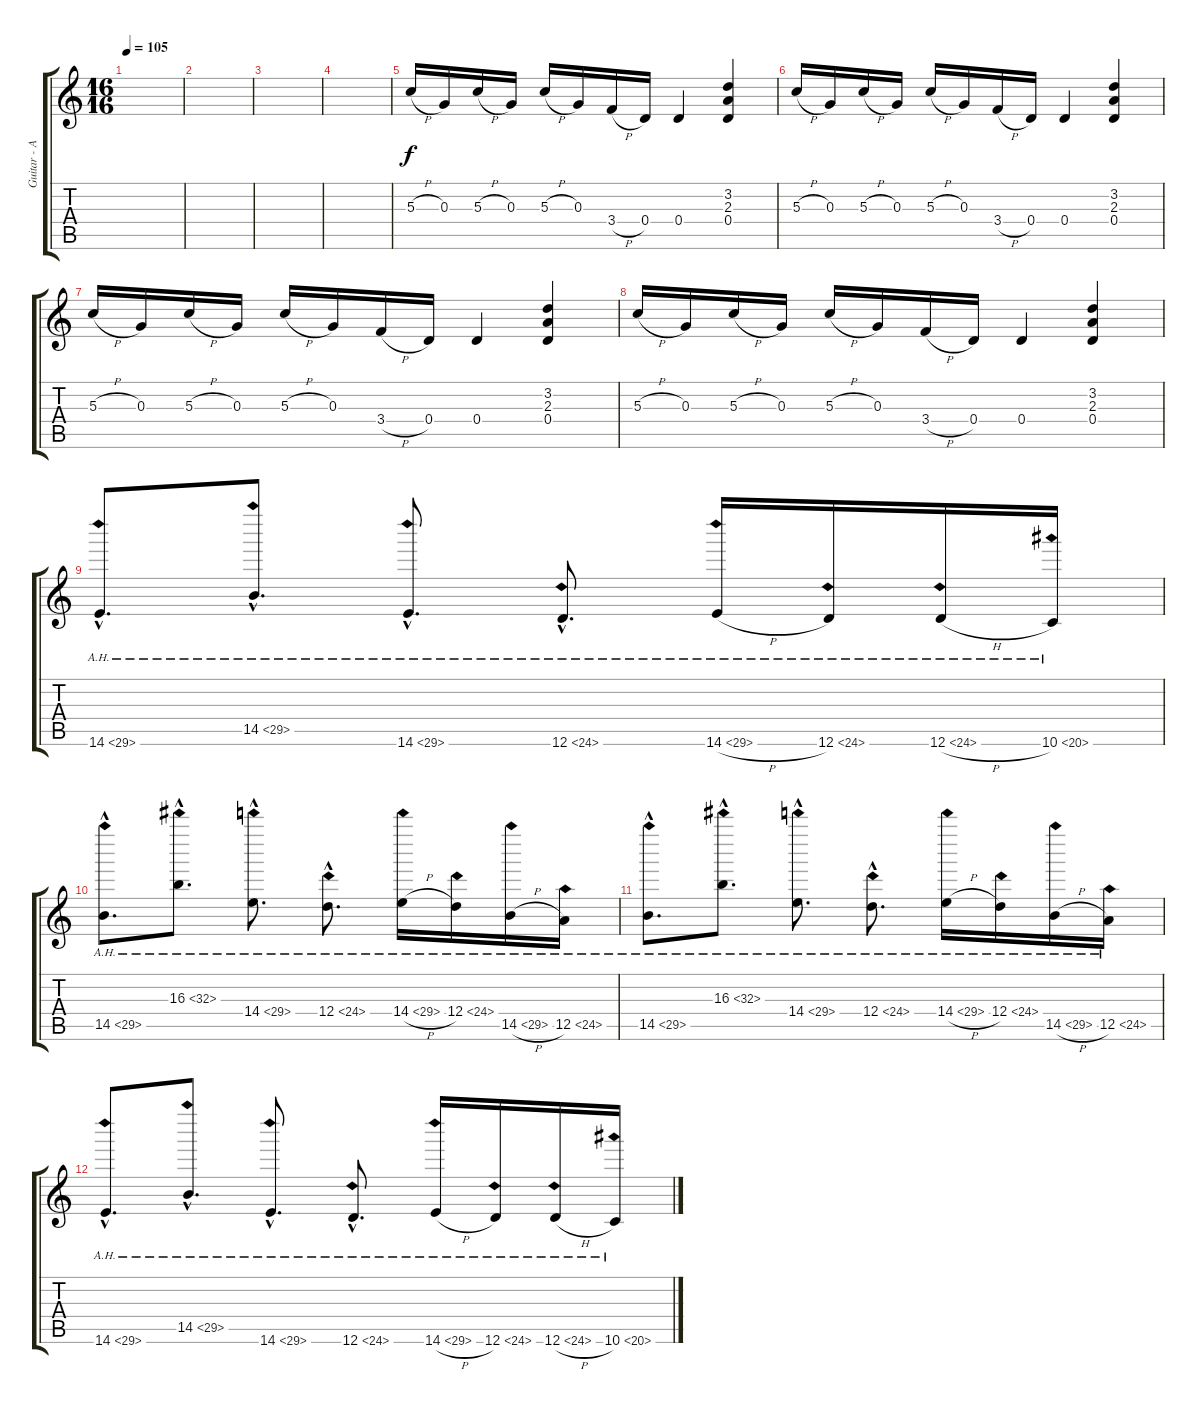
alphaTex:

\track ("Guitar - Adam 2" "Guitar - A") {instrument distortionguitar}
\staff {score tabs}
\tuning (E4 B3 G3 D3 A2 D2) {hide}
\ts (16 16)
\tempo 105
\clef g2
\ks c
|
|
|
|
5.3{h}.16{volume 11} 0.3.16 5.3{h}.16 0.3.16 5.3{h}.16 0.3.16 3.4{h}.16 0.4.16 0.4.4 (3.2 2.3 0.4).4 |
5.3{h}.16 0.3.16 5.3{h}.16 0.3.16 5.3{h}.16 0.3.16 3.4{h}.16 0.4.16 0.4.4 (3.2 2.3 0.4).4 |
5.3{h}.16 0.3.16 5.3{h}.16 0.3.16 5.3{h}.16 0.3.16 3.4{h}.16 0.4.16 0.4.4 (3.2 2.3 0.4).4 |
5.3{h}.16 0.3.16 5.3{h}.16 0.3.16 5.3{h}.16 0.3.16 3.4{h}.16 0.4.16 0.4.4 (3.2 2.3 0.4).4 |
14.6{ah 15 hac}.8{d} 14.5{ah 15 hac}.8{d} 14.6{ah 15 hac}.8{d} 12.6{ah 12 hac}.8{d} 14.6{ah 15 h}.16 12.6{ah 12}.16 12.6{ah 12 h}.16 10.6{ah 10}.16 |
14.5{ah 15 hac}.8{d} 16.3{ah 16 hac}.8{d} 14.4{ah 15 hac}.8{d} 12.4{ah 12 hac}.8{d} 14.4{ah 15 h}.16 12.4{ah 12}.16 14.5{ah 15 h}.16 12.5{ah 12}.16 |
14.5{ah 15 hac}.8{d} 16.3{ah 16 hac}.8{d} 14.4{ah 15 hac}.8{d} 12.4{ah 12 hac}.8{d} 14.4{ah 15 h}.16 12.4{ah 12}.16 14.5{ah 15 h}.16 12.5{ah 12}.16 |
14.6{ah 15 hac}.8{d} 14.5{ah 15 hac}.8{d} 14.6{ah 15 hac}.8{d} 12.6{ah 12 hac}.8{d} 14.6{ah 15 h}.16 12.6{ah 12}.16 12.6{ah 12 h}.16 10.6{ah 10}.16
